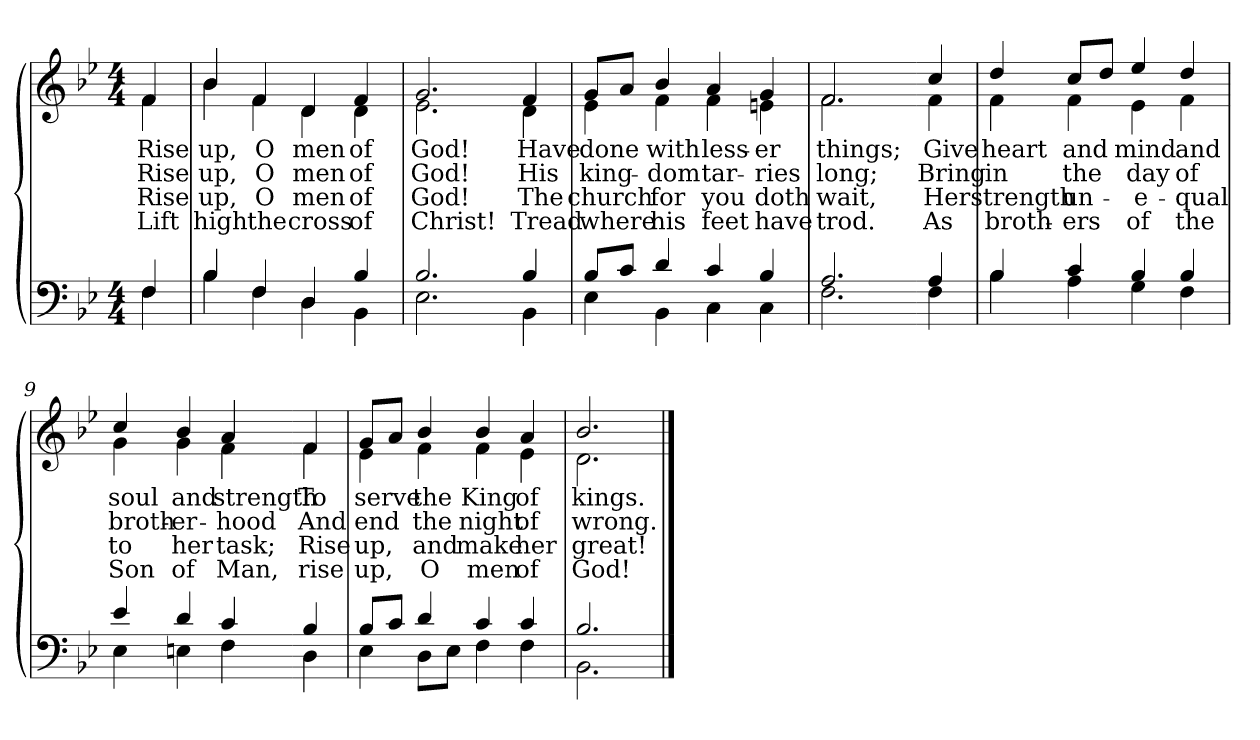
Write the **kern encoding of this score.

**kern	**kern	**text	**text	**text	**text
*part2	*part1	*part1	*part1	*part1	*part1
*staff2	*staff1	*staff1	*staff1	*staff1	*staff1
*clefF4	*clefG2	*	*	*	*
*k[b-e-]	*k[b-e-]	*	*	*	*
*M4/4	*M4/4	*	*	*	*
=1	=1	=1	=1	=1	=1
*^	*	*	*	*	*
!	!	!LO:TX:b:i:t=Verse	!	!	!	!
!	!	!	!LO:LY:b	!LO:LY:b	!LO:LY:b	!LO:LY:b
*	*	*^	*	*	*	*
4F/	4F\	4f/	4f\	Rise	Rise	Rise	Lift
=2	=2	=2	=2	=2	=2	=2	=2
!	!	!	!	!LO:LY:b	!LO:LY:b	!LO:LY:b	!LO:LY:b
4B-/	4B-\	4b-/	4b-\	up,	up,	up,	high
!	!	!	!	!LO:LY:b	!LO:LY:b	!LO:LY:b	!LO:LY:b
4F/	4F\	4f/	4f\	O	O	O	the
!	!	!	!	!LO:LY:b	!LO:LY:b	!LO:LY:b	!LO:LY:b
4D/	4D\	4d/	4d\	men	men	men	cross
!	!	!	!	!LO:LY:b	!LO:LY:b	!LO:LY:b	!LO:LY:b
4B-/	4BB-\	4f/	4d\	of	of	of	of
=3	=3	=3	=3	=3	=3	=3	=3
!	!	!	!	!LO:LY:b	!LO:LY:b	!LO:LY:b	!LO:LY:b
2.B-/	2.E-\	2.g/	2.e-\	God!	God!	God!	Christ!
!!LO:LB:g=z	!!
=4-	=4-	=4-	=4-	=4-	=4-	=4-	=4-
!	!	!	!	!LO:LY:b	!LO:LY:b	!LO:LY:b	!LO:LY:b
4B-/	4BB-\	4f/	4d\	Have	His	The	Tread
=5	=5	=5	=5	=5	=5	=5	=5
!	!	!	!	!LO:LY:b	!LO:LY:b	!LO:LY:b	!LO:LY:b
8B-/L	4E-\	8g/L	4e-\	done	king-	church	where
8c/J	.	8a/J	.	.	.	.	.
!	!	!	!	!LO:LY:b	!LO:LY:b	!LO:LY:b	!LO:LY:b
4d/	4BB-\	4b-/	4f\	with	-dom	for	his
!	!	!	!	!LO:LY:b	!LO:LY:b	!LO:LY:b	!LO:LY:b
4c/	4C\	4a/	4f\	less-	tar-	you	feet
!	!	!	!	!LO:LY:b	!LO:LY:b	!LO:LY:b	!LO:LY:b
4B-/	4C\	4g/	4en\	-er	-ries	doth	have
=6	=6	=6	=6	=6	=6	=6	=6
!	!	!	!	!LO:LY:b	!LO:LY:b	!LO:LY:b	!LO:LY:b
2.A/	2.F\	2.f/	2.f\	things;	long;	wait,	trod.
!!LO:LB:g=z	!!
=7-	=7-	=7-	=7-	=7-	=7-	=7-	=7-
!	!	!	!	!LO:LY:b	!LO:LY:b	!LO:LY:b	!LO:LY:b
4A/	4F\	4cc/	4f\	Give	Bring	Her	As
=8	=8	=8	=8	=8	=8	=8	=8
!	!	!	!	!LO:LY:b	!LO:LY:b	!LO:LY:b	!LO:LY:b
4B-/	4B-\	4dd/	4f\	heart	in	strength	broth-
!	!	!	!	!LO:LY:b	!LO:LY:b	!LO:LY:b	!LO:LY:b
4c/	4A\	8cc/L	4f\	and	the	un-	-ers
.	.	8dd/J	.	.	.	.	.
!	!	!	!	!LO:LY:b	!LO:LY:b	!LO:LY:b	!LO:LY:b
4B-/	4G\	4ee-/	4e-\	mind	day	-e-	of
!	!	!	!	!LO:LY:b	!LO:LY:b	!LO:LY:b	!LO:LY:b
4B-/	4F\	4dd/	4f\	and	of	-qual	the
=9	=9	=9	=9	=9	=9	=9	=9
!	!	!	!	!LO:LY:b	!LO:LY:b	!LO:LY:b	!LO:LY:b
4e-/	4E-\	4cc/	4g\	soul	broth-	to	Son
!	!	!	!	!LO:LY:b	!LO:LY:b	!LO:LY:b	!LO:LY:b
4d/	4En\	4b-/	4g\	and	-er-	her	of
!	!	!	!	!LO:LY:b	!LO:LY:b	!LO:LY:b	!LO:LY:b
4c/	4F\	4a/	4f\	strength	-hood	task;	Man,
!!LO:LB:g=z	!!
=10-	=10-	=10-	=10-	=10-	=10-	=10-	=10-
!	!	!	!	!LO:LY:b	!LO:LY:b	!LO:LY:b	!LO:LY:b
4B-/	4D\	4f/	4f\	To	And	Rise	rise
=11	=11	=11	=11	=11	=11	=11	=11
!	!	!	!	!LO:LY:b	!LO:LY:b	!LO:LY:b	!LO:LY:b
8B-/L	4E-\	8g/L	4e-\	serve	end	up,	up,
8c/J	.	8a/J	.	.	.	.	.
!	!	!	!	!LO:LY:b	!LO:LY:b	!LO:LY:b	!LO:LY:b
4d/	8D\L	4b-/	4f\	the	the	and	O
.	8E-\J	.	.	.	.	.	.
!	!	!	!	!LO:LY:b	!LO:LY:b	!LO:LY:b	!LO:LY:b
4c/	4F\	4b-/	4f\	King	night	make	men
!	!	!	!	!LO:LY:b	!LO:LY:b	!LO:LY:b	!LO:LY:b
4c/	4F\	4a/	4e-\	of	of	her	of
=12	=12	=12	=12	=12	=12	=12	=12
!	!	!	!	!LO:LY:b	!LO:LY:b	!LO:LY:b	!LO:LY:b
2.B-/	2.BB-\	2.b-/	2.d\	kings.	wrong.	great!	God!
*v	*v	*	*	*	*	*	*
*	*v	*v	*	*	*	*
==	==	==	==	==	==
*-	*-	*-	*-	*-	*-
